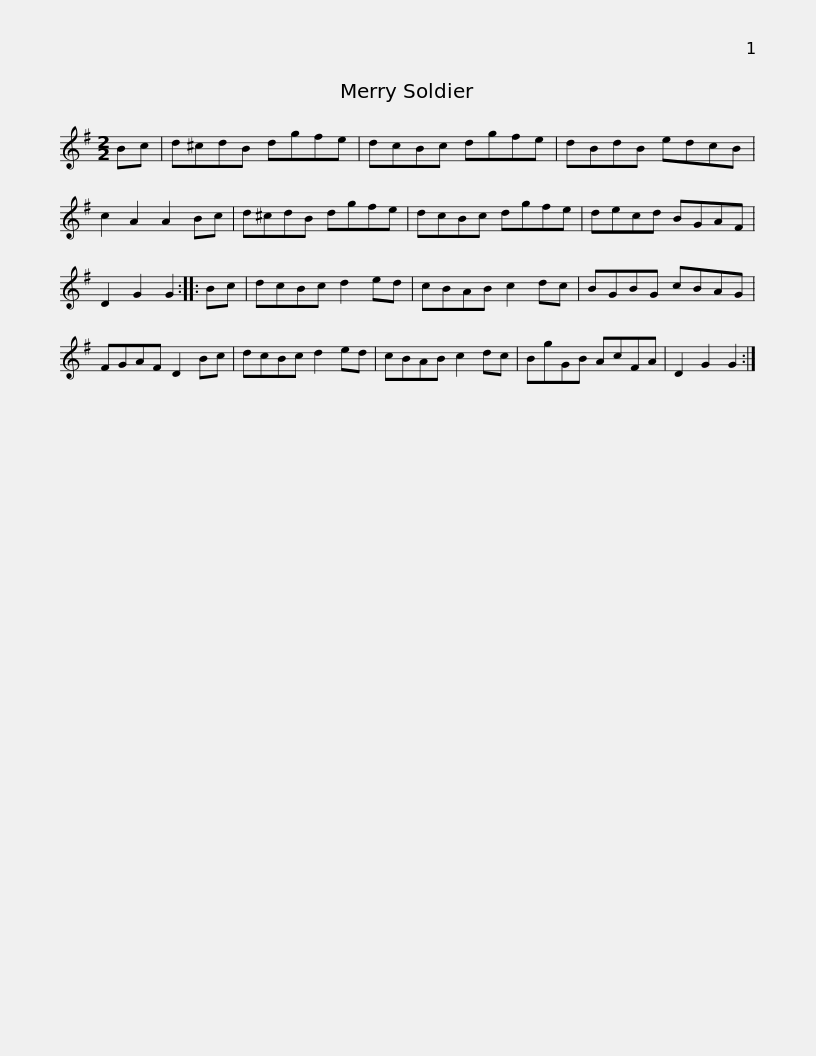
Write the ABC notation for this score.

X:1
L:1/8
M:2/2
I:linebreak $
K:G
V:1 treble
V:1
 Bc | d^cdB dgfe | dcBc dgfe | dBdB edcB | c2 A2 A2 Bc | %5
 d^cdB dgfe |$ dcBc dgfe | decd BGAF | D2 G2 G2 :: Bc | %10
 dcBc d2 ed | cBAB c2 dc | BGBG cBAG |$ FGAF D2 Bc | dcBc d2 ed | %15
 cBAB c2 dc | BgGB AcFA | D2 G2 G2 :| %18
